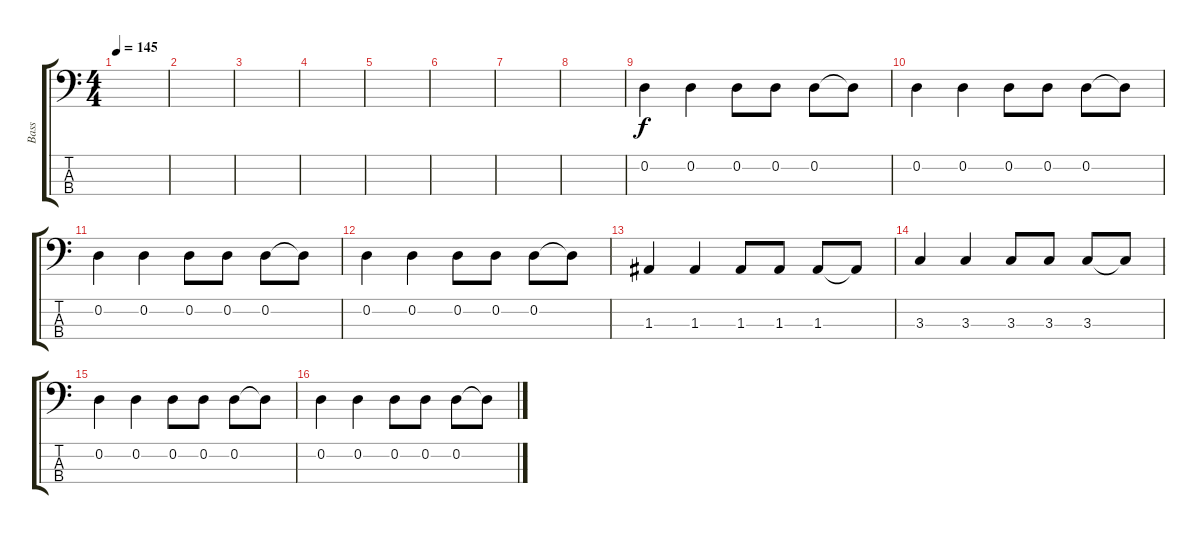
\track ("Bass" "Bass") {instrument electricbasspick}
\staff {score tabs}
\tuning (G2 D2 A1 E1) {hide}
\ts (4 4)
\tempo 145
\clef f4
\ks c
|
|
|
|
|
|
|
|
0.2.4 0.2.4 0.2.8 0.2.8 0.2.8 0.2{t}.8 |
0.2.4 0.2.4 0.2.8 0.2.8 0.2.8 0.2{t}.8 |
0.2.4 0.2.4 0.2.8 0.2.8 0.2.8 0.2{t}.8 |
0.2.4 0.2.4 0.2.8 0.2.8 0.2.8 0.2{t}.8 |
1.3.4 1.3.4 1.3.8 1.3.8 1.3.8 1.3{t}.8 |
3.3.4 3.3.4 3.3.8 3.3.8 3.3.8 3.3{t}.8 |
0.2.4 0.2.4 0.2.8 0.2.8 0.2.8 0.2{t}.8 |
0.2.4 0.2.4 0.2.8 0.2.8 0.2.8 0.2{t}.8
